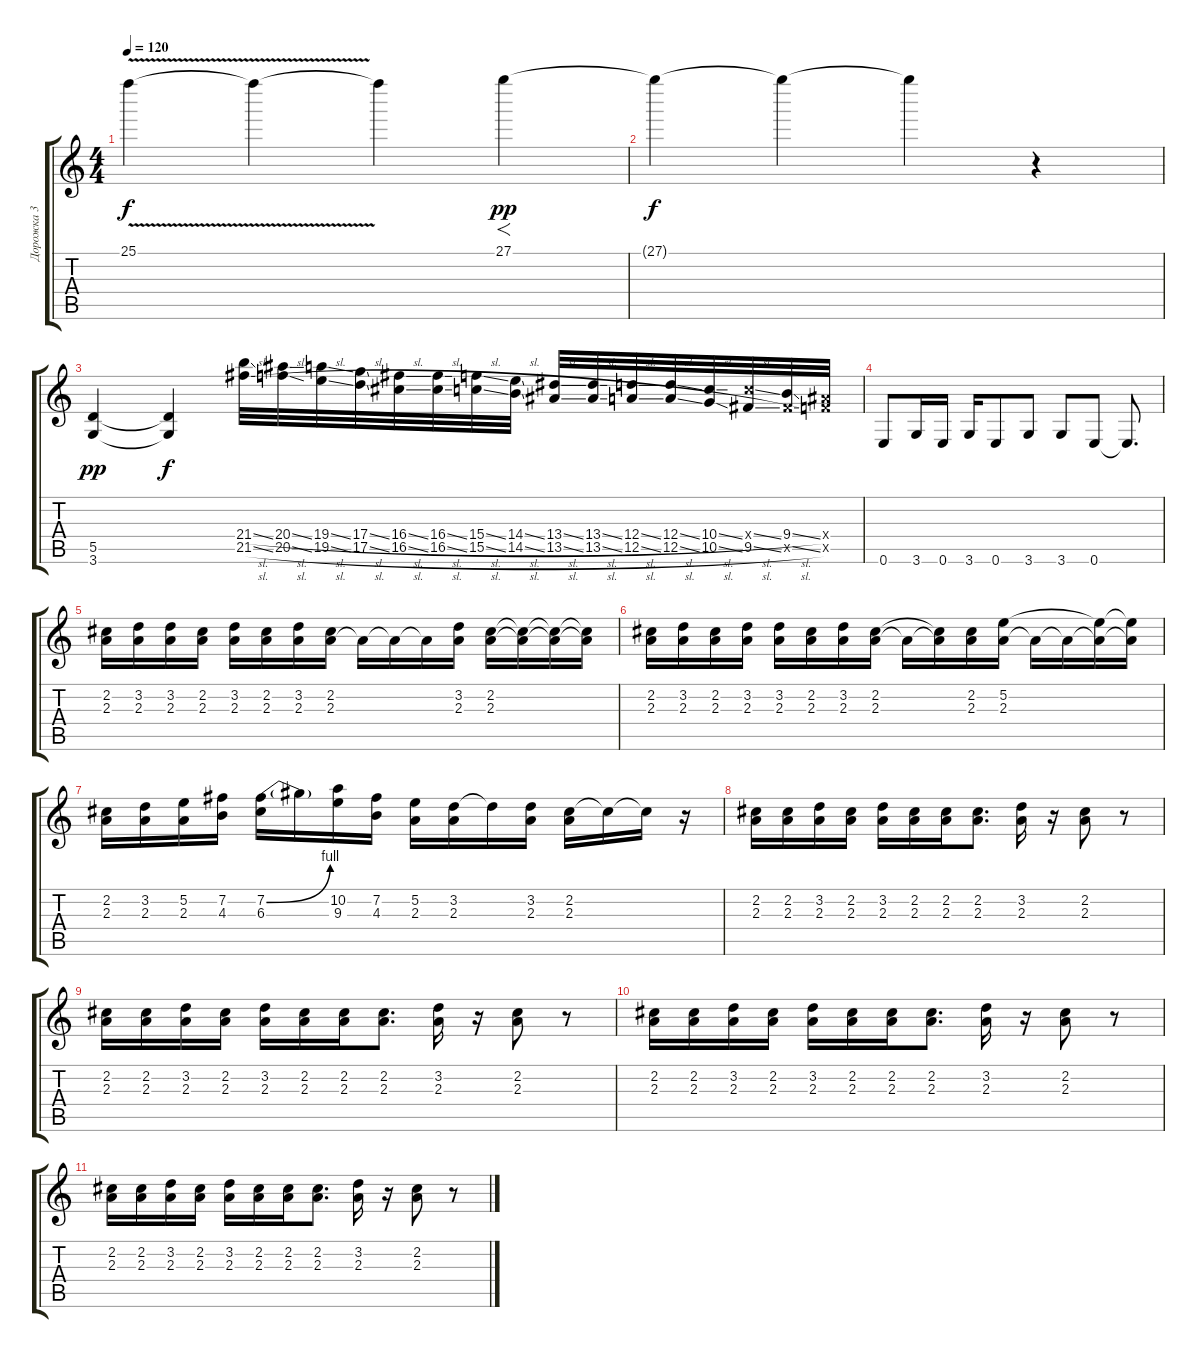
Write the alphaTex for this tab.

\track ("Дорожка 3" "Дорожка 3") {instrument distortionguitar}
\staff {score tabs}
\tuning (E4 B3 G3 D3 A2 E2) {hide}
\ts (4 4)
\tempo 120
\clef g2
\ks c
25.1{v t}.4{dy f} 25.1{t}.4 25.1{t}.4 27.1.4{f dy pp} |
27.1{t}.4{dy f} 27.1{t}.4 27.1{t}.4 r.4 |
(5.5 3.6).4{dy pp} (5.5{t} 3.6{t}).4{dy f} (21.4{sl} 21.5{sl}).32 (20.4{sl} 20.5{sl}).32 (19.4{sl} 19.5{sl}).32 (17.4{sl} 17.5{sl}).32 (16.4{sl} 16.5{sl}).32 (16.4{sl} 16.5{sl}).32 (15.4{sl} 15.5{sl}).32 (14.4{sl} 14.5{sl}).32 (13.4{sl} 13.5{sl}).32 (13.4{sl} 13.5{sl}).32 (12.4{sl} 12.5{sl}).32 (12.4{sl} 12.5{sl}).32 (10.4{sl} 10.5{sl}).32 (10.4{sl x} 9.5{sl}).32 (9.4{sl} 9.5{sl x}).32 (8.4{x} 8.5{x}).32 |
0.6.8 3.6.16 0.6.16 3.6.16 0.6.8 3.6.8 3.6.8 0.6.8 0.6{t}.8{d} |
(2.2 2.3).16 (3.2 2.3).16 (3.2 2.3).16 (2.2 2.3).16 (3.2 2.3).16 (2.2 2.3).16 (3.2 2.3).16 (2.2 2.3).16 2.3{t}.16 2.3{t}.16 2.3{t}.16 (3.2 2.3).16 (2.2 2.3).16 (2.2{t} 2.3{t}).16 (2.2{t} 2.3{t}).16 (2.2{t} 2.3{t}).16 |
(2.2 2.3).16 (3.2 2.3).16 (2.2 2.3).16 (3.2 2.3).16 (3.2 2.3).16 (2.2 2.3).16 (3.2 2.3).16 (2.2 2.3).16 2.3{t}.16 (2.2{t} 2.3{t}).16 (2.2 2.3).16 (5.2 2.3).16 2.3{t}.16 2.3{t}.16 (5.2{t} 2.3{t}).16 (5.2{t} 2.3{t}).16 |
(2.2 2.3).16 (3.2 2.3).16 (5.2 2.3).16 (7.2 4.3).16 (7.2{be (bend 0 0 60 4)} 6.3).16 7.2{t}.16 (10.2 9.3).16 (7.2 4.3).16 (5.2 2.3).16 (3.2 2.3).16 3.2{t}.16 (3.2 2.3).16 (2.2 2.3).16 2.2{t}.16 2.2{t}.16 r.16 |
(2.2 2.3).16 (2.2 2.3).16 (3.2 2.3).16 (2.2 2.3).16 (3.2 2.3).16 (2.2 2.3).16 (2.2 2.3).16 (2.2 2.3).8{d} (3.2 2.3).16 r.16 (2.2 2.3).8 r.8 |
(2.2 2.3).16 (2.2 2.3).16 (3.2 2.3).16 (2.2 2.3).16 (3.2 2.3).16 (2.2 2.3).16 (2.2 2.3).16 (2.2 2.3).8{d} (3.2 2.3).16 r.16 (2.2 2.3).8 r.8 |
(2.2 2.3).16 (2.2 2.3).16 (3.2 2.3).16 (2.2 2.3).16 (3.2 2.3).16 (2.2 2.3).16 (2.2 2.3).16 (2.2 2.3).8{d} (3.2 2.3).16 r.16 (2.2 2.3).8 r.8 |
(2.2 2.3).16 (2.2 2.3).16 (3.2 2.3).16 (2.2 2.3).16 (3.2 2.3).16 (2.2 2.3).16 (2.2 2.3).16 (2.2 2.3).8{d} (3.2 2.3).16 r.16 (2.2 2.3).8 r.8
